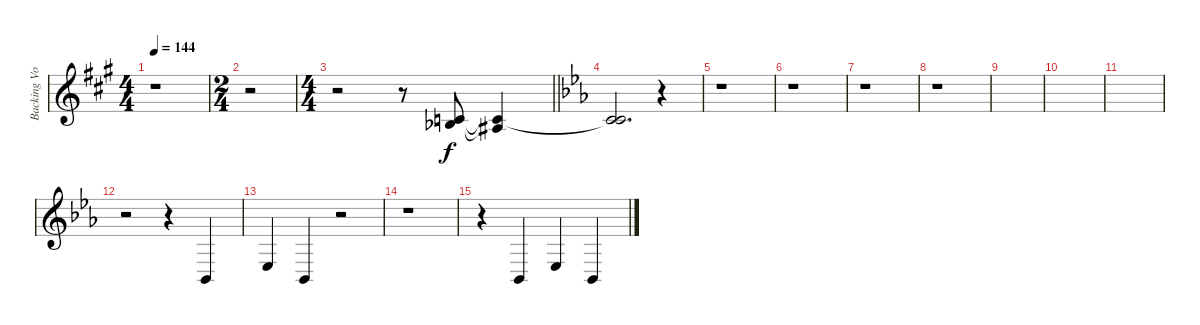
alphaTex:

\track ("Backing Vocals 5" "Backing Vo") {instrument lead6voice}
\staff {score}
\tuning (E4 B3 G3 D3 A2 E2) {hide}
\ts (4 4)
\tempo 144
\clef g2
\ks a
r.1{dy f} |
\ts (2 4)
r.2 |
\ts (4 4)
\barLineRight lightlight
r.2 r.8 (5.3 8.4{acc b}).8 (5.3{t} 8.4{t}).4 |
\ks eb
(1.2 5.3{t}).2{d} r.4 |
r.1 |
r.1 |
r.1 |
r.1 |
|
|
|
r.2 r.4 1.5.4 |
1.4.4 1.5.4 r.2 |
r.1 |
r.4 1.5.4 1.4.4 1.5.4
